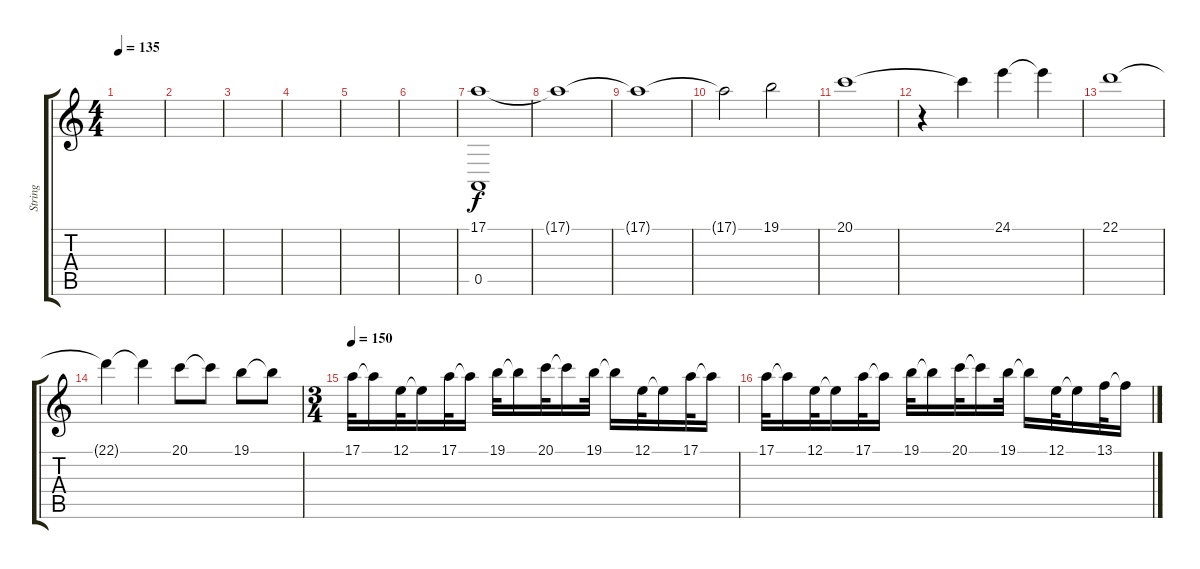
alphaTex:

\track ("String" "String") {instrument stringensemble1}
\staff {score tabs}
\tuning (E4 B3 G3 D3 A2 E2) {hide}
\ts (4 4)
\tempo 135
\clef g2
\ks c
|
|
|
|
|
|
(17.1 0.5).1 |
17.1{t}.1 |
17.1{t}.1 |
17.1{t}.2 19.1.2 |
20.1.1 |
r.4 20.1{t}.4 24.1.4 24.1{t}.4 |
22.1.1 |
22.1{t}.4 22.1{t}.4 20.1.8 20.1{t}.8 19.1.8 19.1{t}.8 |
\ts (3 4)
\tempo 150
17.1.32{volume 13 instrument musicbox} 17.1{t}.16 12.1.32 12.1{t}.16 17.1.32 17.1{t}.16 19.1.32 19.1{t}.16 20.1.32 20.1{t}.16 19.1.32 19.1{t}.16 12.1.32 12.1{t}.16 17.1.32 17.1{t}.16 |
17.1.32 17.1{t}.16 12.1.32 12.1{t}.16 17.1.32 17.1{t}.16 19.1.32 19.1{t}.16 20.1.32 20.1{t}.16 19.1.32 19.1{t}.16 12.1.32 12.1{t}.16 13.1.32 13.1{t}.16
